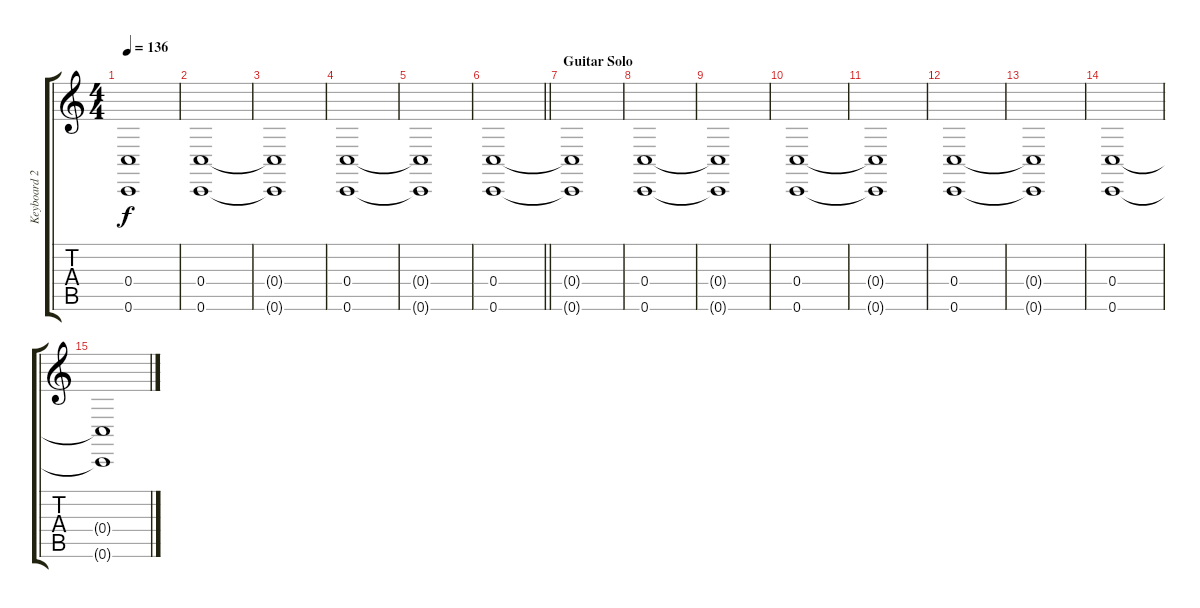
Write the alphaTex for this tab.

\track ("Keyboard 2 / FX" "Keyboard 2") {instrument vibraphone}
\staff {score tabs}
\tuning (D4 A3 F3 C3 G2 C2) {hide}
\ts (4 4)
\tempo 136
\clef g2
\ks c
(0.4{t} 0.6{t}).1{dy f} |
(0.4 0.6).1 |
(0.4{t} 0.6{t}).1 |
(0.4 0.6).1 |
(0.4{t} 0.6{t}).1 |
\barLineRight lightlight
(0.4 0.6).1 |
\section ("" "Guitar Solo")
(0.4{t} 0.6{t}).1 |
(0.4 0.6).1 |
(0.4{t} 0.6{t}).1 |
(0.4 0.6).1 |
(0.4{t} 0.6{t}).1 |
(0.4 0.6).1 |
(0.4{t} 0.6{t}).1 |
(0.4 0.6).1 |
(0.4{t} 0.6{t}).1
